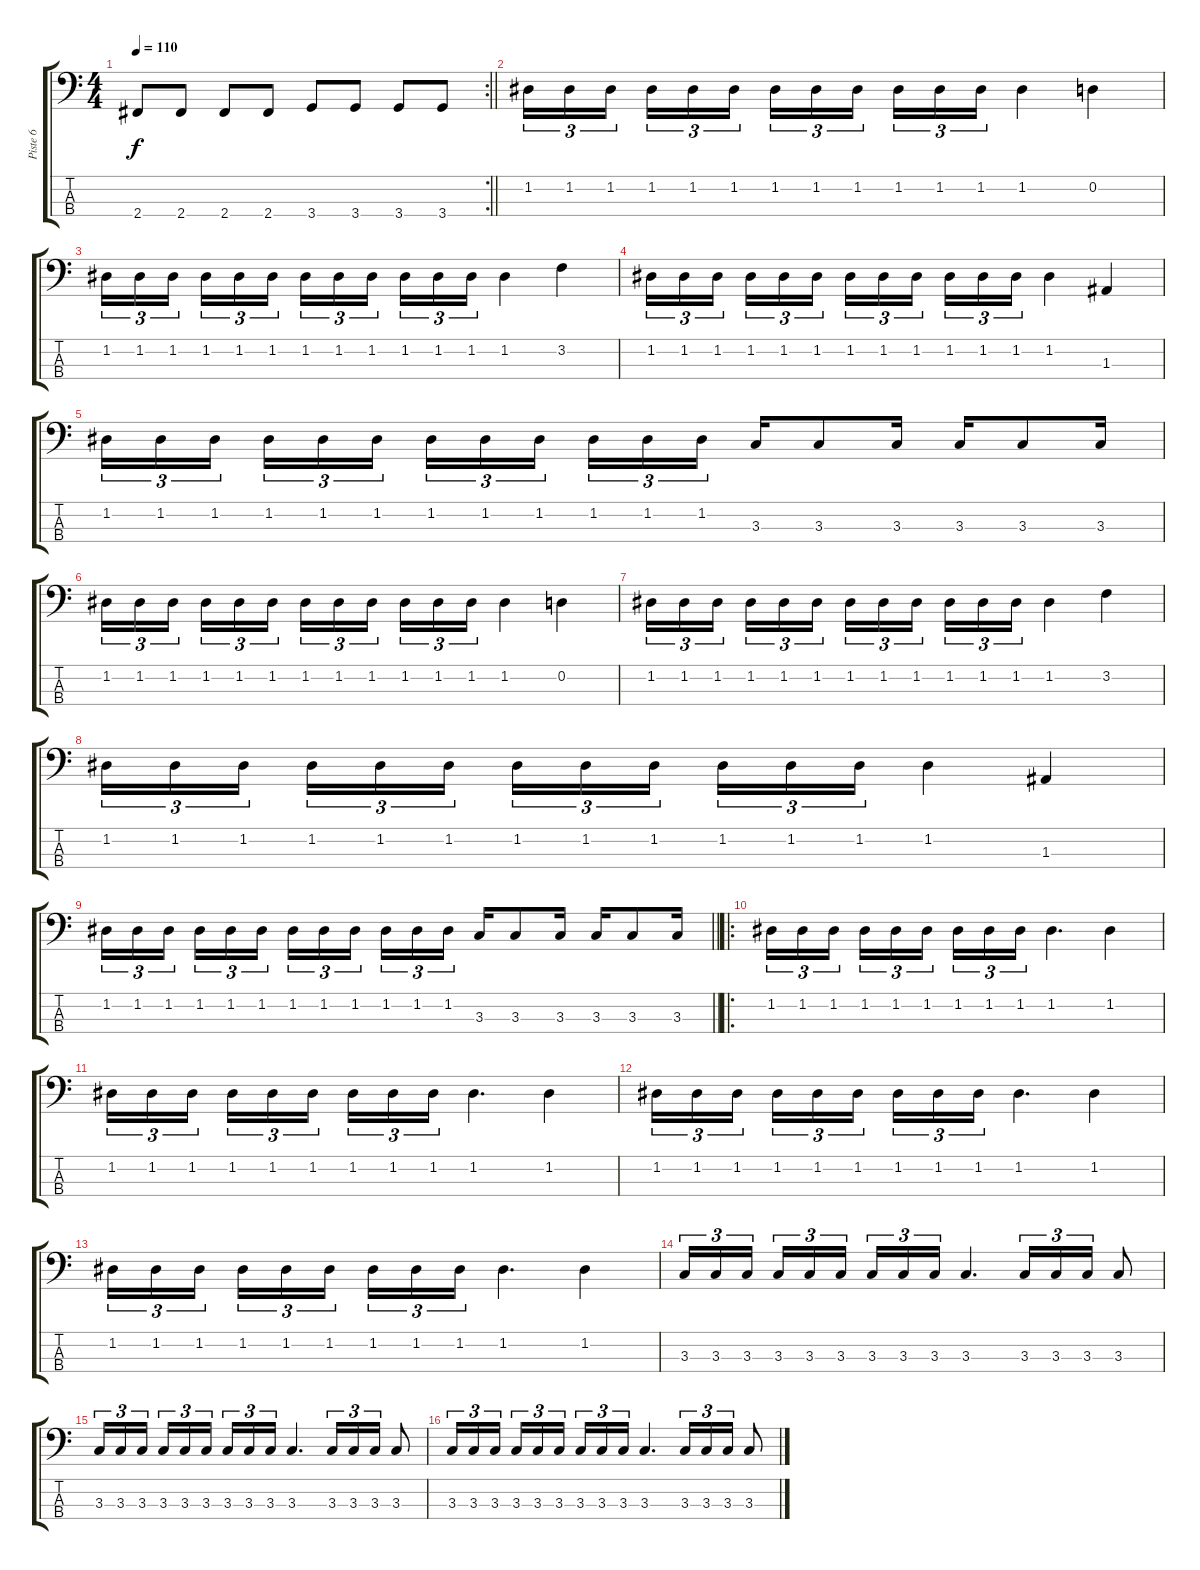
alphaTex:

\track ("Piste 6" "Piste 6") {instrument electricbassfinger}
\staff {score tabs}
\tuning (G2 D2 A1 E1) {hide}
\rc 2
\ts (4 4)
\tempo 110
\clef f4
\barLineRight lightlight
\ks c
2.4.8{dy f} 2.4.8 2.4.8 2.4.8 3.4.8 3.4.8 3.4.8 3.4.8 |
\section ("" "")
1.2.16{tu (3 2)} 1.2.16{tu (3 2)} 1.2.16{tu (3 2) beam splitsecondary} 1.2.16{tu (3 2)} 1.2.16{tu (3 2)} 1.2.16{tu (3 2)} 1.2.16{tu (3 2)} 1.2.16{tu (3 2)} 1.2.16{tu (3 2) beam splitsecondary} 1.2.16{tu (3 2)} 1.2.16{tu (3 2)} 1.2.16{tu (3 2)} 1.2.4 0.2.4 |
1.2.16{tu (3 2)} 1.2.16{tu (3 2)} 1.2.16{tu (3 2) beam splitsecondary} 1.2.16{tu (3 2)} 1.2.16{tu (3 2)} 1.2.16{tu (3 2)} 1.2.16{tu (3 2)} 1.2.16{tu (3 2)} 1.2.16{tu (3 2) beam splitsecondary} 1.2.16{tu (3 2)} 1.2.16{tu (3 2)} 1.2.16{tu (3 2)} 1.2.4 3.2.4 |
1.2.16{tu (3 2)} 1.2.16{tu (3 2)} 1.2.16{tu (3 2) beam splitsecondary} 1.2.16{tu (3 2)} 1.2.16{tu (3 2)} 1.2.16{tu (3 2)} 1.2.16{tu (3 2)} 1.2.16{tu (3 2)} 1.2.16{tu (3 2) beam splitsecondary} 1.2.16{tu (3 2)} 1.2.16{tu (3 2)} 1.2.16{tu (3 2)} 1.2.4 1.3.4 |
1.2.16{tu (3 2)} 1.2.16{tu (3 2)} 1.2.16{tu (3 2) beam splitsecondary} 1.2.16{tu (3 2)} 1.2.16{tu (3 2)} 1.2.16{tu (3 2)} 1.2.16{tu (3 2)} 1.2.16{tu (3 2)} 1.2.16{tu (3 2) beam splitsecondary} 1.2.16{tu (3 2)} 1.2.16{tu (3 2)} 1.2.16{tu (3 2)} 3.3.16 3.3.8 3.3.16 3.3.16 3.3.8 3.3.16 |
1.2.16{tu (3 2)} 1.2.16{tu (3 2)} 1.2.16{tu (3 2) beam splitsecondary} 1.2.16{tu (3 2)} 1.2.16{tu (3 2)} 1.2.16{tu (3 2)} 1.2.16{tu (3 2)} 1.2.16{tu (3 2)} 1.2.16{tu (3 2) beam splitsecondary} 1.2.16{tu (3 2)} 1.2.16{tu (3 2)} 1.2.16{tu (3 2)} 1.2.4 0.2.4 |
1.2.16{tu (3 2)} 1.2.16{tu (3 2)} 1.2.16{tu (3 2) beam splitsecondary} 1.2.16{tu (3 2)} 1.2.16{tu (3 2)} 1.2.16{tu (3 2)} 1.2.16{tu (3 2)} 1.2.16{tu (3 2)} 1.2.16{tu (3 2) beam splitsecondary} 1.2.16{tu (3 2)} 1.2.16{tu (3 2)} 1.2.16{tu (3 2)} 1.2.4 3.2.4 |
1.2.16{tu (3 2)} 1.2.16{tu (3 2)} 1.2.16{tu (3 2) beam splitsecondary} 1.2.16{tu (3 2)} 1.2.16{tu (3 2)} 1.2.16{tu (3 2)} 1.2.16{tu (3 2)} 1.2.16{tu (3 2)} 1.2.16{tu (3 2) beam splitsecondary} 1.2.16{tu (3 2)} 1.2.16{tu (3 2)} 1.2.16{tu (3 2)} 1.2.4 1.3.4 |
\barLineRight lightlight
1.2.16{tu (3 2)} 1.2.16{tu (3 2)} 1.2.16{tu (3 2) beam splitsecondary} 1.2.16{tu (3 2)} 1.2.16{tu (3 2)} 1.2.16{tu (3 2)} 1.2.16{tu (3 2)} 1.2.16{tu (3 2)} 1.2.16{tu (3 2) beam splitsecondary} 1.2.16{tu (3 2)} 1.2.16{tu (3 2)} 1.2.16{tu (3 2)} 3.3.16 3.3.8 3.3.16 3.3.16 3.3.8 3.3.16 |
\ro
\section ("" "")
1.2.16{tu (3 2)} 1.2.16{tu (3 2)} 1.2.16{tu (3 2) beam splitsecondary} 1.2.16{tu (3 2)} 1.2.16{tu (3 2)} 1.2.16{tu (3 2)} 1.2.16{tu (3 2)} 1.2.16{tu (3 2)} 1.2.16{tu (3 2)} 1.2.4{d} 1.2.4 |
1.2.16{tu (3 2)} 1.2.16{tu (3 2)} 1.2.16{tu (3 2) beam splitsecondary} 1.2.16{tu (3 2)} 1.2.16{tu (3 2)} 1.2.16{tu (3 2)} 1.2.16{tu (3 2)} 1.2.16{tu (3 2)} 1.2.16{tu (3 2)} 1.2.4{d} 1.2.4 |
1.2.16{tu (3 2)} 1.2.16{tu (3 2)} 1.2.16{tu (3 2) beam splitsecondary} 1.2.16{tu (3 2)} 1.2.16{tu (3 2)} 1.2.16{tu (3 2)} 1.2.16{tu (3 2)} 1.2.16{tu (3 2)} 1.2.16{tu (3 2)} 1.2.4{d} 1.2.4 |
1.2.16{tu (3 2)} 1.2.16{tu (3 2)} 1.2.16{tu (3 2) beam splitsecondary} 1.2.16{tu (3 2)} 1.2.16{tu (3 2)} 1.2.16{tu (3 2)} 1.2.16{tu (3 2)} 1.2.16{tu (3 2)} 1.2.16{tu (3 2)} 1.2.4{d} 1.2.4 |
3.3.16{tu (3 2)} 3.3.16{tu (3 2)} 3.3.16{tu (3 2) beam splitsecondary} 3.3.16{tu (3 2)} 3.3.16{tu (3 2)} 3.3.16{tu (3 2)} 3.3.16{tu (3 2)} 3.3.16{tu (3 2)} 3.3.16{tu (3 2)} 3.3.4{d} 3.3.16{tu (3 2)} 3.3.16{tu (3 2)} 3.3.16{tu (3 2)} 3.3.8 |
3.3.16{tu (3 2)} 3.3.16{tu (3 2)} 3.3.16{tu (3 2) beam splitsecondary} 3.3.16{tu (3 2)} 3.3.16{tu (3 2)} 3.3.16{tu (3 2)} 3.3.16{tu (3 2)} 3.3.16{tu (3 2)} 3.3.16{tu (3 2)} 3.3.4{d} 3.3.16{tu (3 2)} 3.3.16{tu (3 2)} 3.3.16{tu (3 2)} 3.3.8 |
3.3.16{tu (3 2)} 3.3.16{tu (3 2)} 3.3.16{tu (3 2) beam splitsecondary} 3.3.16{tu (3 2)} 3.3.16{tu (3 2)} 3.3.16{tu (3 2)} 3.3.16{tu (3 2)} 3.3.16{tu (3 2)} 3.3.16{tu (3 2)} 3.3.4{d} 3.3.16{tu (3 2)} 3.3.16{tu (3 2)} 3.3.16{tu (3 2)} 3.3.8
